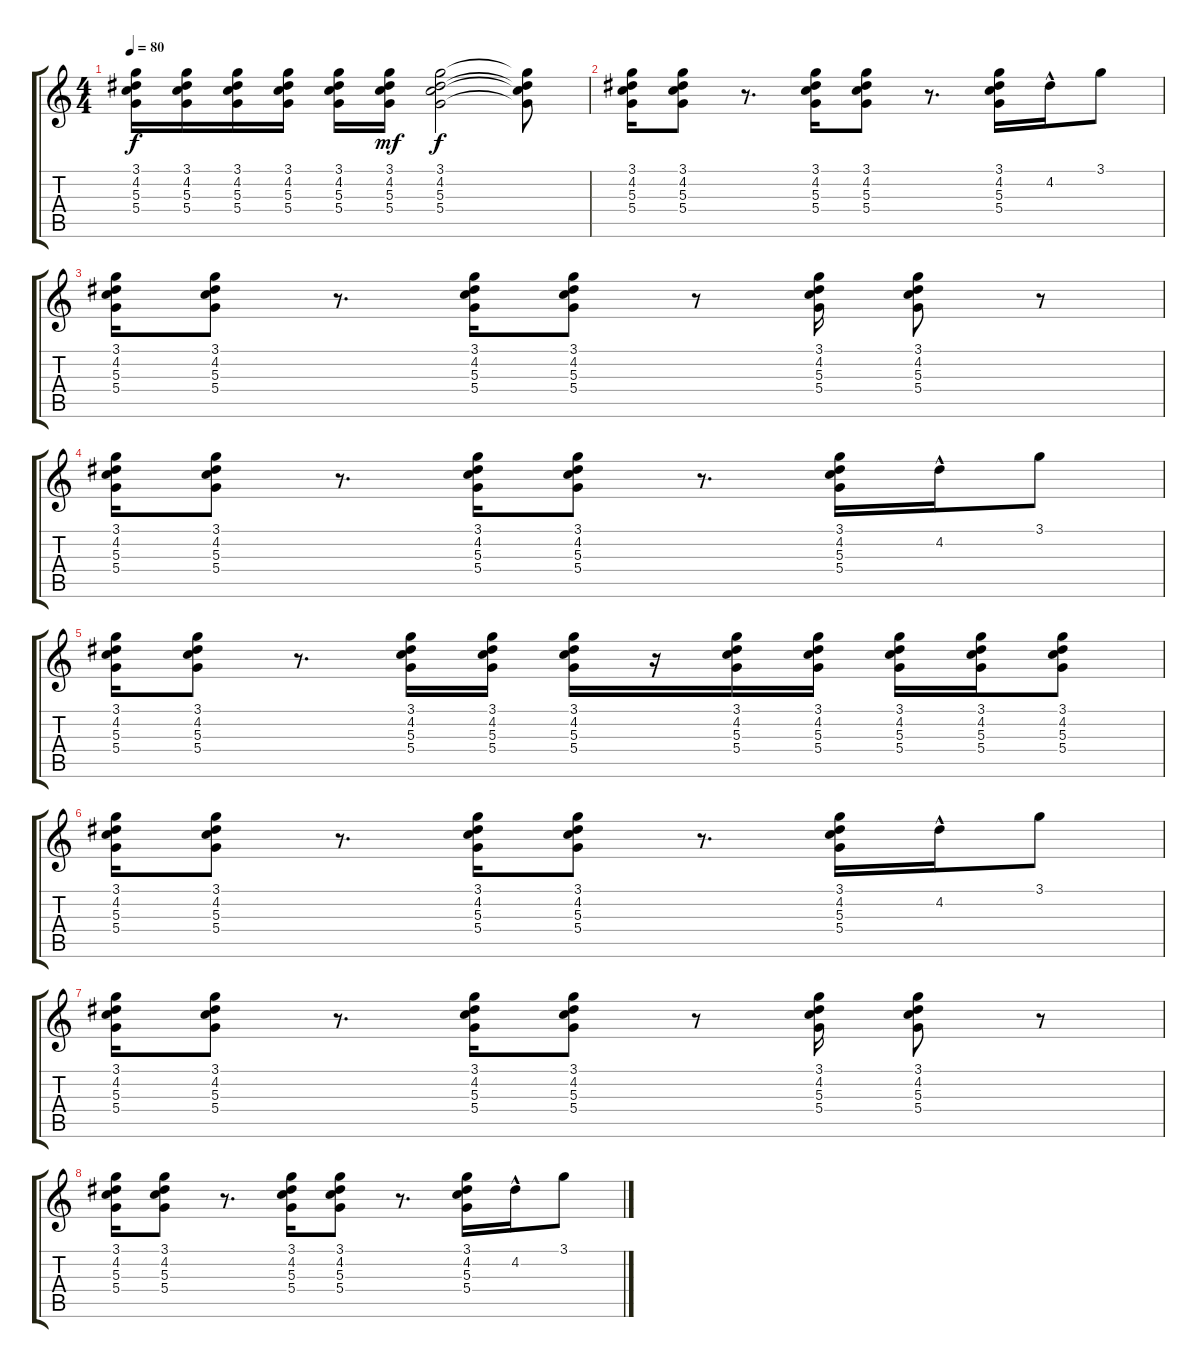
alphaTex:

\track "" {instrument acousticguitarsteel}
\staff {score tabs}
\tuning (E4 B3 G3 D3 A2 E2) {hide}
\ts (4 4)
\tempo 80
\clef g2
\ks c
(3.1 4.2 5.3 5.4).16{dy f} (3.1 4.2 5.3 5.4).16 (3.1 4.2 5.3 5.4).16 (3.1 4.2 5.3 5.4).16 (3.1 4.2 5.3 5.4).16 (3.1 4.2 5.3 5.4).16{dy mf} (3.1 4.2 5.3 5.4).2{dy f} (3.1{t} 4.2{t} 5.3{t} 5.4{t}).8 |
(3.1 4.2 5.3 5.4).16 (3.1 4.2 5.3 5.4).8 r.8{d} (3.1 4.2 5.3 5.4).16 (3.1 4.2 5.3 5.4).8 r.8{d} (3.1 4.2 5.3 5.4).16 4.2{hac}.16 3.1.8 |
(3.1 4.2 5.3 5.4).16 (3.1 4.2 5.3 5.4).8 r.8{d} (3.1 4.2 5.3 5.4).16 (3.1 4.2 5.3 5.4).8 r.8 (3.1 4.2 5.3 5.4).16 (3.1 4.2 5.3 5.4).8 r.8 |
(3.1 4.2 5.3 5.4).16 (3.1 4.2 5.3 5.4).8 r.8{d} (3.1 4.2 5.3 5.4).16 (3.1 4.2 5.3 5.4).8 r.8{d} (3.1 4.2 5.3 5.4).16 4.2{hac}.16 3.1.8 |
(3.1 4.2 5.3 5.4).16 (3.1 4.2 5.3 5.4).8 r.8{d} (3.1 4.2 5.3 5.4).16 (3.1 4.2 5.3 5.4).16 (3.1 4.2 5.3 5.4).16 r.16 (3.1 4.2 5.3 5.4).16 (3.1 4.2 5.3 5.4).16 (3.1 4.2 5.3 5.4).16 (3.1 4.2 5.3 5.4).16 (3.1 4.2 5.3 5.4).8 |
(3.1 4.2 5.3 5.4).16 (3.1 4.2 5.3 5.4).8 r.8{d} (3.1 4.2 5.3 5.4).16 (3.1 4.2 5.3 5.4).8 r.8{d} (3.1 4.2 5.3 5.4).16 4.2{hac}.16 3.1.8 |
(3.1 4.2 5.3 5.4).16 (3.1 4.2 5.3 5.4).8 r.8{d} (3.1 4.2 5.3 5.4).16 (3.1 4.2 5.3 5.4).8 r.8 (3.1 4.2 5.3 5.4).16 (3.1 4.2 5.3 5.4).8 r.8 |
(3.1 4.2 5.3 5.4).16 (3.1 4.2 5.3 5.4).8 r.8{d} (3.1 4.2 5.3 5.4).16 (3.1 4.2 5.3 5.4).8 r.8{d} (3.1 4.2 5.3 5.4).16 4.2{hac}.16 3.1.8
